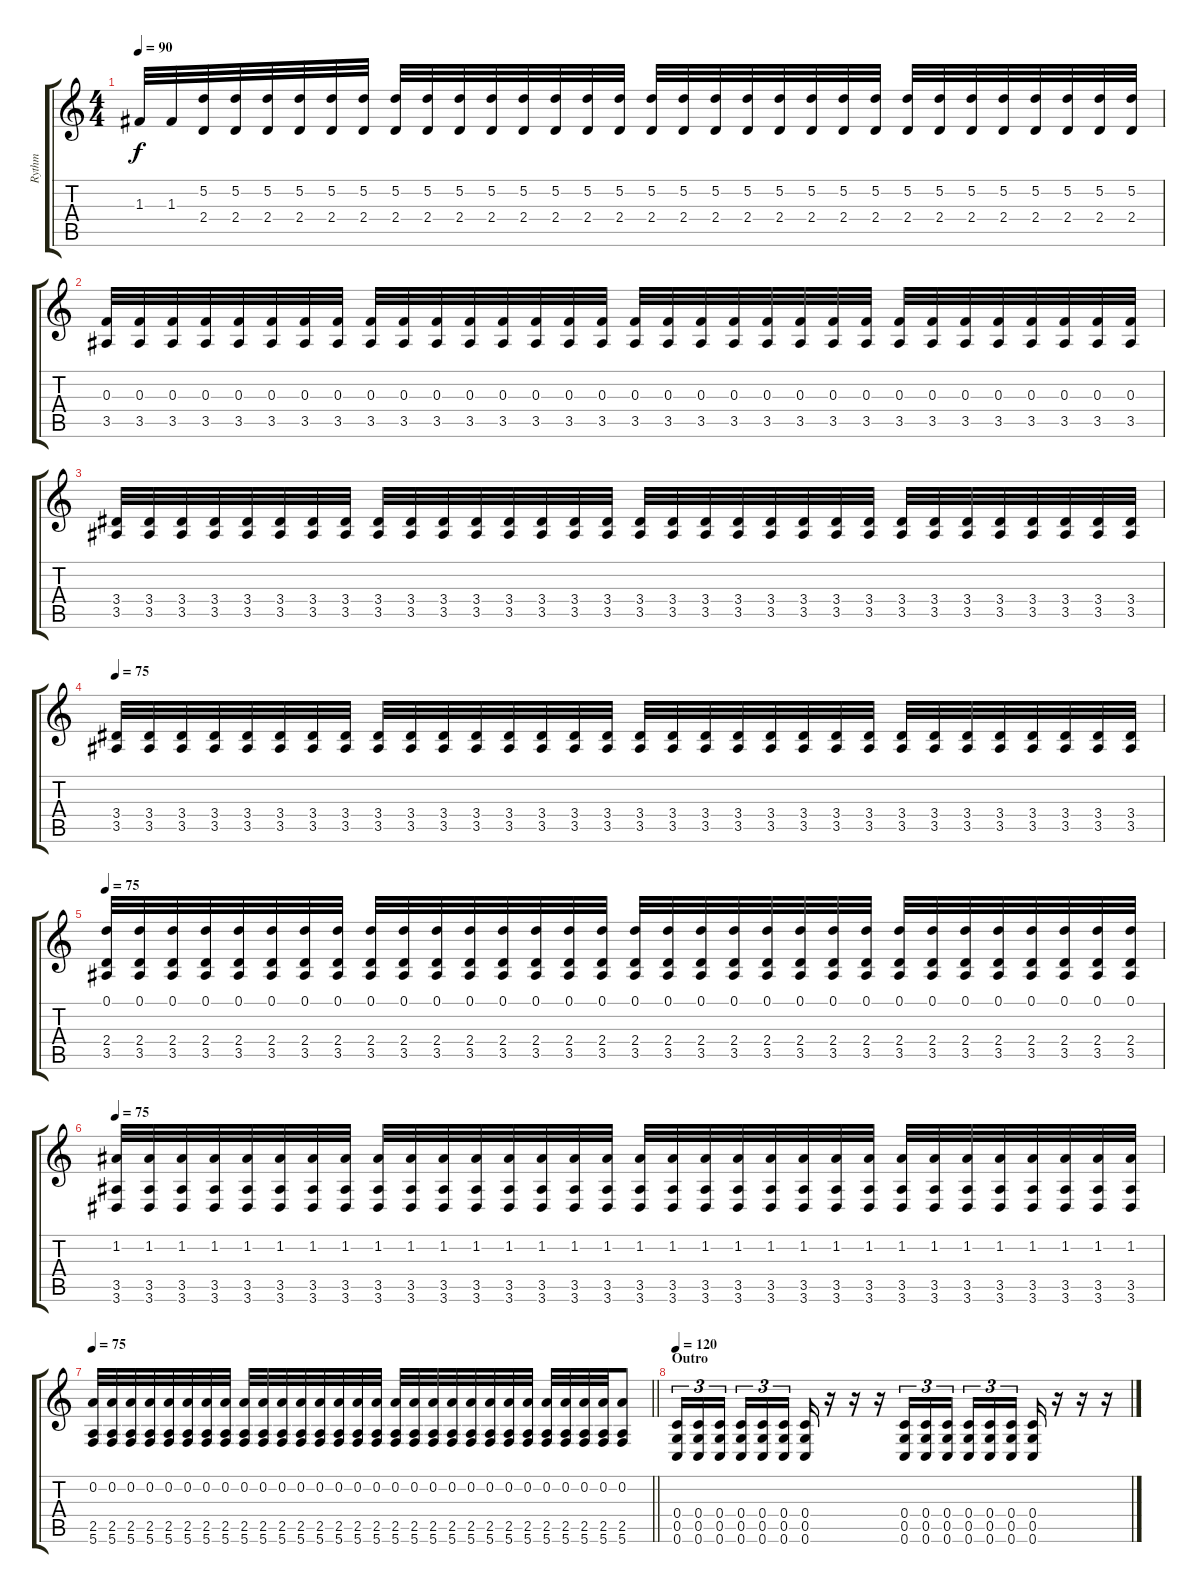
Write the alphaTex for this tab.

\track ("Rythm" "Rythm") {instrument distortionguitar}
\staff {score tabs}
\tuning (D4 A3 F3 C3 G2 C2) {hide}
\ts (4 4)
\tempo 90
\clef g2
\ks c
1.3.32{dy f} 1.3.32 (5.2 2.4).32 (5.2 2.4).32 (5.2 2.4).32 (5.2 2.4).32 (5.2 2.4).32 (5.2 2.4).32 (5.2 2.4).32 (5.2 2.4).32 (5.2 2.4).32 (5.2 2.4).32 (5.2 2.4).32 (5.2 2.4).32 (5.2 2.4).32 (5.2 2.4).32 (5.2 2.4).32 (5.2 2.4).32 (5.2 2.4).32 (5.2 2.4).32 (5.2 2.4).32 (5.2 2.4).32 (5.2 2.4).32 (5.2 2.4).32 (5.2 2.4).32 (5.2 2.4).32 (5.2 2.4).32 (5.2 2.4).32 (5.2 2.4).32 (5.2 2.4).32 (5.2 2.4).32 (5.2 2.4).32 |
(0.3 3.5).32 (0.3 3.5).32 (0.3 3.5).32 (0.3 3.5).32 (0.3 3.5).32 (0.3 3.5).32 (0.3 3.5).32 (0.3 3.5).32 (0.3 3.5).32 (0.3 3.5).32 (0.3 3.5).32 (0.3 3.5).32 (0.3 3.5).32 (0.3 3.5).32 (0.3 3.5).32 (0.3 3.5).32 (0.3 3.5).32 (0.3 3.5).32 (0.3 3.5).32 (0.3 3.5).32 (0.3 3.5).32 (0.3 3.5).32 (0.3 3.5).32 (0.3 3.5).32 (0.3 3.5).32 (0.3 3.5).32 (0.3 3.5).32 (0.3 3.5).32 (0.3 3.5).32 (0.3 3.5).32 (0.3 3.5).32 (0.3 3.5).32 |
(3.4 3.5).32 (3.4 3.5).32 (3.4 3.5).32 (3.4 3.5).32 (3.4 3.5).32 (3.4 3.5).32 (3.4 3.5).32 (3.4 3.5).32 (3.4 3.5).32 (3.4 3.5).32 (3.4 3.5).32 (3.4 3.5).32 (3.4 3.5).32 (3.4 3.5).32 (3.4 3.5).32 (3.4 3.5).32 (3.4 3.5).32 (3.4 3.5).32 (3.4 3.5).32 (3.4 3.5).32 (3.4 3.5).32 (3.4 3.5).32 (3.4 3.5).32 (3.4 3.5).32 (3.4 3.5).32 (3.4 3.5).32 (3.4 3.5).32 (3.4 3.5).32 (3.4 3.5).32 (3.4 3.5).32 (3.4 3.5).32 (3.4 3.5).32 |
\tempo 75
(3.4 3.5).32 (3.4 3.5).32 (3.4 3.5).32 (3.4 3.5).32 (3.4 3.5).32 (3.4 3.5).32 (3.4 3.5).32 (3.4 3.5).32 (3.4 3.5).32 (3.4 3.5).32 (3.4 3.5).32 (3.4 3.5).32 (3.4 3.5).32 (3.4 3.5).32 (3.4 3.5).32 (3.4 3.5).32 (3.4 3.5).32 (3.4 3.5).32 (3.4 3.5).32 (3.4 3.5).32 (3.4 3.5).32 (3.4 3.5).32 (3.4 3.5).32 (3.4 3.5).32 (3.4 3.5).32 (3.4 3.5).32 (3.4 3.5).32 (3.4 3.5).32 (3.4 3.5).32 (3.4 3.5).32 (3.4 3.5).32 (3.4 3.5).32 |
\tempo 75
(0.1 2.4 3.5).32 (0.1 2.4 3.5).32 (0.1 2.4 3.5).32 (0.1 2.4 3.5).32 (0.1 2.4 3.5).32 (0.1 2.4 3.5).32 (0.1 2.4 3.5).32 (0.1 2.4 3.5).32 (0.1 2.4 3.5).32 (0.1 2.4 3.5).32 (0.1 2.4 3.5).32 (0.1 2.4 3.5).32 (0.1 2.4 3.5).32 (0.1 2.4 3.5).32 (0.1 2.4 3.5).32 (0.1 2.4 3.5).32 (0.1 2.4 3.5).32 (0.1 2.4 3.5).32 (0.1 2.4 3.5).32 (0.1 2.4 3.5).32 (0.1 2.4 3.5).32 (0.1 2.4 3.5).32 (0.1 2.4 3.5).32 (0.1 2.4 3.5).32 (0.1 2.4 3.5).32 (0.1 2.4 3.5).32 (0.1 2.4 3.5).32 (0.1 2.4 3.5).32 (0.1 2.4 3.5).32 (0.1 2.4 3.5).32 (0.1 2.4 3.5).32 (0.1 2.4 3.5).32 |
\tempo 75
(1.2 3.5 3.6).32 (1.2 3.5 3.6).32 (1.2 3.5 3.6).32 (1.2 3.5 3.6).32 (1.2 3.5 3.6).32 (1.2 3.5 3.6).32 (1.2 3.5 3.6).32 (1.2 3.5 3.6).32 (1.2 3.5 3.6).32 (1.2 3.5 3.6).32 (1.2 3.5 3.6).32 (1.2 3.5 3.6).32 (1.2 3.5 3.6).32 (1.2 3.5 3.6).32 (1.2 3.5 3.6).32 (1.2 3.5 3.6).32 (1.2 3.5 3.6).32 (1.2 3.5 3.6).32 (1.2 3.5 3.6).32 (1.2 3.5 3.6).32 (1.2 3.5 3.6).32 (1.2 3.5 3.6).32 (1.2 3.5 3.6).32 (1.2 3.5 3.6).32 (1.2 3.5 3.6).32 (1.2 3.5 3.6).32 (1.2 3.5 3.6).32 (1.2 3.5 3.6).32 (1.2 3.5 3.6).32 (1.2 3.5 3.6).32 (1.2 3.5 3.6).32 (1.2 3.5 3.6).32 |
\tempo 75
\barLineRight lightlight
(0.2 2.5 5.6).32 (0.2 2.5 5.6).32 (0.2 2.5 5.6).32 (0.2 2.5 5.6).32 (0.2 2.5 5.6).32 (0.2 2.5 5.6).32 (0.2 2.5 5.6).32 (0.2 2.5 5.6).32 (0.2 2.5 5.6).32 (0.2 2.5 5.6).32 (0.2 2.5 5.6).32 (0.2 2.5 5.6).32 (0.2 2.5 5.6).32 (0.2 2.5 5.6).32 (0.2 2.5 5.6).32 (0.2 2.5 5.6).32 (0.2 2.5 5.6).32 (0.2 2.5 5.6).32 (0.2 2.5 5.6).32 (0.2 2.5 5.6).32 (0.2 2.5 5.6).32 (0.2 2.5 5.6).32 (0.2 2.5 5.6).32 (0.2 2.5 5.6).32 (0.2 2.5 5.6).32 (0.2 2.5 5.6).32 (0.2 2.5 5.6).32 (0.2 2.5 5.6).32 (0.2 2.5 5.6).8 |
\section ("" "Outro")
\tempo 120
(0.4 0.5 0.6).16{tu (3 2)} (0.4 0.5 0.6).16{tu (3 2)} (0.4 0.5 0.6).16{tu (3 2)} (0.4 0.5 0.6).16{tu (3 2)} (0.4 0.5 0.6).16{tu (3 2)} (0.4 0.5 0.6).16{tu (3 2)} (0.4 0.5 0.6).16 r.16 r.16 r.16 (0.4 0.5 0.6).16{tu (3 2)} (0.4 0.5 0.6).16{tu (3 2)} (0.4 0.5 0.6).16{tu (3 2)} (0.4 0.5 0.6).16{tu (3 2)} (0.4 0.5 0.6).16{tu (3 2)} (0.4 0.5 0.6).16{tu (3 2)} (0.4 0.5 0.6).16 r.16 r.16 r.16
